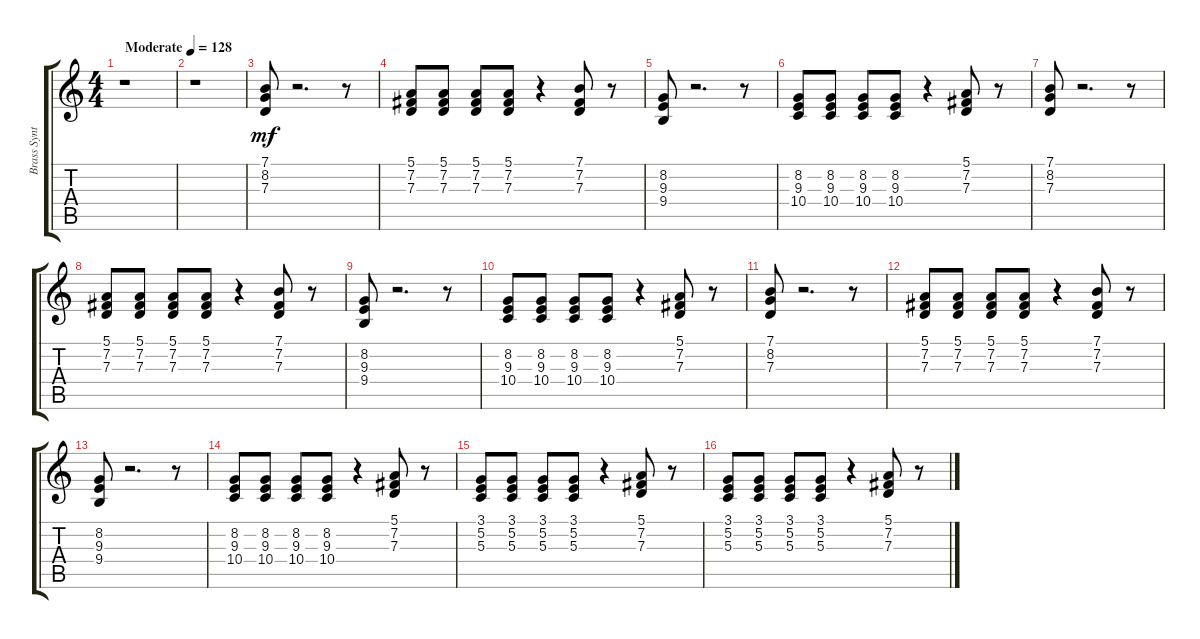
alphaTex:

\track ("Brass Synth" "Brass Synt") {instrument brasssection}
\staff {score tabs}
\tuning (E4 B3 G3 D3 A2 E2) {hide}
\ts (4 4)
\tempo (128 "Moderate")
\clef g2
\ks c
r.1{dy mf instrument brasssection} |
r.1 |
(7.1 8.2 7.3).8 r.2{d} r.8 |
(5.1 7.2 7.3).8 (5.1 7.2 7.3).8 (5.1 7.2 7.3).8 (5.1 7.2 7.3).8 r.4 (7.1 7.2 7.3).8 r.8 |
(8.2 9.3 9.4).8 r.2{d} r.8 |
(8.2 9.3 10.4).8 (8.2 9.3 10.4).8 (8.2 9.3 10.4).8 (8.2 9.3 10.4).8 r.4 (5.1 7.2 7.3).8 r.8 |
(7.1 8.2 7.3).8 r.2{d} r.8 |
(5.1 7.2 7.3).8 (5.1 7.2 7.3).8 (5.1 7.2 7.3).8 (5.1 7.2 7.3).8 r.4 (7.1 7.2 7.3).8 r.8 |
(8.2 9.3 9.4).8 r.2{d} r.8 |
(8.2 9.3 10.4).8 (8.2 9.3 10.4).8 (8.2 9.3 10.4).8 (8.2 9.3 10.4).8 r.4 (5.1 7.2 7.3).8 r.8 |
(7.1 8.2 7.3).8 r.2{d} r.8 |
(5.1 7.2 7.3).8 (5.1 7.2 7.3).8 (5.1 7.2 7.3).8 (5.1 7.2 7.3).8 r.4 (7.1 7.2 7.3).8 r.8 |
(8.2 9.3 9.4).8 r.2{d} r.8 |
(8.2 9.3 10.4).8 (8.2 9.3 10.4).8 (8.2 9.3 10.4).8 (8.2 9.3 10.4).8 r.4 (5.1 7.2 7.3).8 r.8 |
(3.1 5.2 5.3).8 (3.1 5.2 5.3).8 (3.1 5.2 5.3).8 (3.1 5.2 5.3).8 r.4 (5.1 7.2 7.3).8 r.8 |
(3.1 5.2 5.3).8 (3.1 5.2 5.3).8 (3.1 5.2 5.3).8 (3.1 5.2 5.3).8 r.4 (5.1 7.2 7.3).8 r.8
